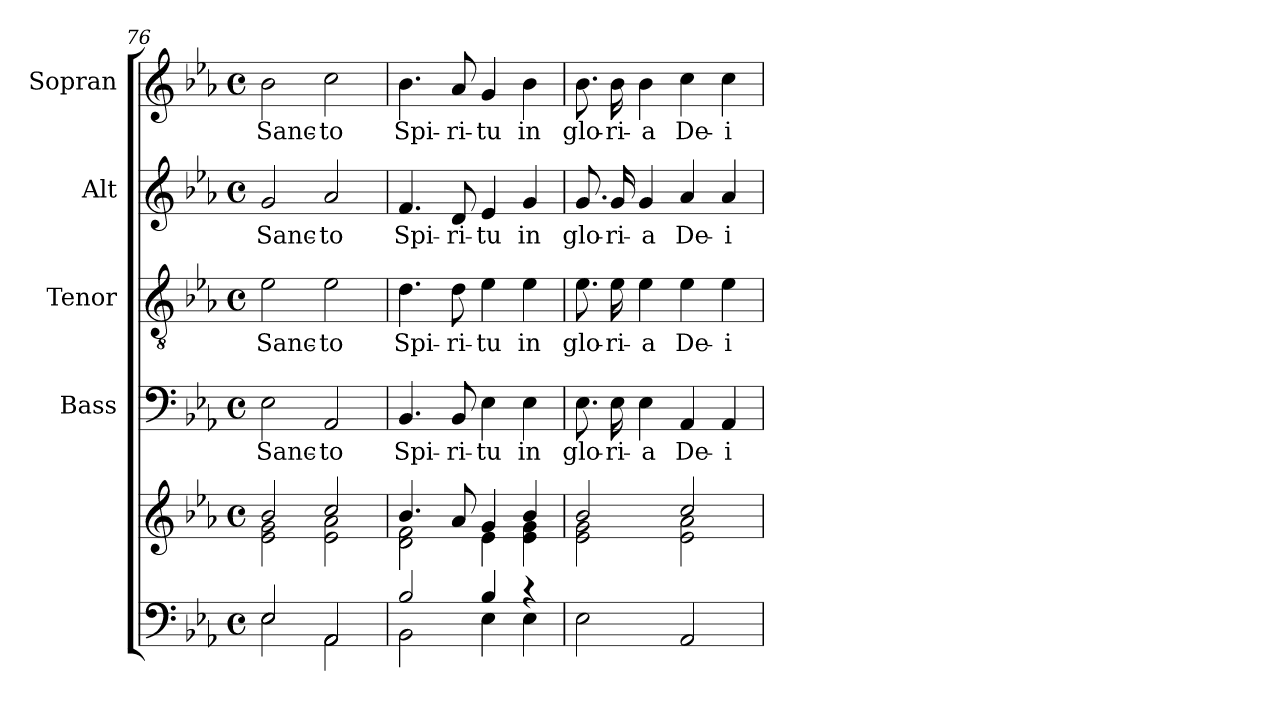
**kern	**kern	**kern	**text	**kern	**text	**kern	**text	**kern	**text
*part5	*part5	*part4	*part4	*part3	*part3	*part2	*part2	*part1	*part1
*staff6	*staff5	*staff4	*staff4	*staff3	*staff3	*staff2	*staff2	*staff1	*staff1
*	*	*I"Bass	*	*I"Tenor	*	*I"Alt	*	*I"Sopran	*
*	*	*I'B.	*	*I'T.	*	*I'A.	*	*I'S.	*
*clefF4	*clefG2	*clefF4	*	*clefGv2	*	*clefG2	*	*clefG2	*
*k[b-e-a-]	*k[b-e-a-]	*k[b-e-a-]	*	*k[b-e-a-]	*	*k[b-e-a-]	*	*k[b-e-a-]	*
*E-:	*E-:	*E-:	*	*E-:	*	*E-:	*	*E-:	*
*M4/4	*M4/4	*M4/4	*	*M4/4	*	*M4/4	*	*M4/4	*
*met(c)	*met(c)	*met(c)	*	*met(c)	*	*met(c)	*	*met(c)	*
=76	=76	=76	=76	=76	=76	=76	=76	=76	=76
*^	*^	*	*	*	*	*	*	*	*
!	!	!	!	!	!LO:LY:b	!	!LO:LY:b	!	!LO:LY:b	!	!LO:LY:b
2E-/	2E-\	2b-/	2e-\ 2g\	2E-\	Sanc-	2e-\	Sanc-	2g/	Sanc-	2b-\	Sanc-
!	!	!	!	!	!LO:LY:b	!	!LO:LY:b	!	!LO:LY:b	!	!LO:LY:b
2AA-/	2AA-\	2cc/	2e-\ 2a-\	2AA-/	-to	2e-\	-to	2a-/	-to	2cc\	-to
=77	=77	=77	=77	=77	=77	=77	=77	=77	=77	=77	=77
!	!	!	!	!	!LO:LY:b	!	!LO:LY:b	!	!LO:LY:b	!	!LO:LY:b
2B-/	2BB-\	4.b-/	2d\ 2f\	4.BB-/	Spi-	4.d\	Spi-	4.f/	Spi-	4.b-\	Spi-
!	!	!	!	!	!LO:LY:b	!	!LO:LY:b	!	!LO:LY:b	!	!LO:LY:b
.	.	8a-/	.	8BB-/	-ri-	8d\	-ri-	8d/	-ri-	8a-/	-ri-
!	!	!	!	!	!LO:LY:b	!	!LO:LY:b	!	!LO:LY:b	!	!LO:LY:b
4B-/	4E-\	4g/	4e-\	4E-\	-tu	4e-\	-tu	4e-/	-tu	4g/	-tu
!	!	!	!	!	!LO:LY:b	!	!LO:LY:b	!	!LO:LY:b	!	!LO:LY:b
4rc	4E-\	4b-/	4e-\ 4g\	4E-\	in	4e-\	in	4g/	in	4b-\	in
=78	=78	=78	=78	=78	=78	=78	=78	=78	=78	=78	=78
!	!	!	!	!	!LO:LY:b	!	!LO:LY:b	!	!LO:LY:b	!	!LO:LY:b
*v	*v	*	*	*	*	*	*	*	*	*	*
2E-\	2b-/	2e-\ 2g\	8.E-\	glo-	8.e-\	glo-	8.g/	glo-	8.b-\	glo-
!	!	!	!	!LO:LY:b	!	!LO:LY:b	!	!LO:LY:b	!	!LO:LY:b
.	.	.	16E-\	-ri-	16e-\	-ri-	16g/	-ri-	16b-\	-ri-
!	!	!	!	!LO:LY:b	!	!LO:LY:b	!	!LO:LY:b	!	!LO:LY:b
.	.	.	4E-\	-a	4e-\	-a	4g/	-a	4b-\	-a
!	!	!	!	!LO:LY:b	!	!LO:LY:b	!	!LO:LY:b	!	!LO:LY:b
2AA-/	2cc/	2e-\ 2a-\	4AA-/	De-	4e-\	De-	4a-/	De-	4cc\	De-
!	!	!	!	!LO:LY:b	!	!LO:LY:b	!	!LO:LY:b	!	!LO:LY:b
.	.	.	4AA-/	-i	4e-\	-i	4a-/	-i	4cc\	-i
*	*v	*v	*	*	*	*	*	*	*	*
=	=	=	=	=	=	=	=	=	=
*-	*-	*-	*-	*-	*-	*-	*-	*-	*-
